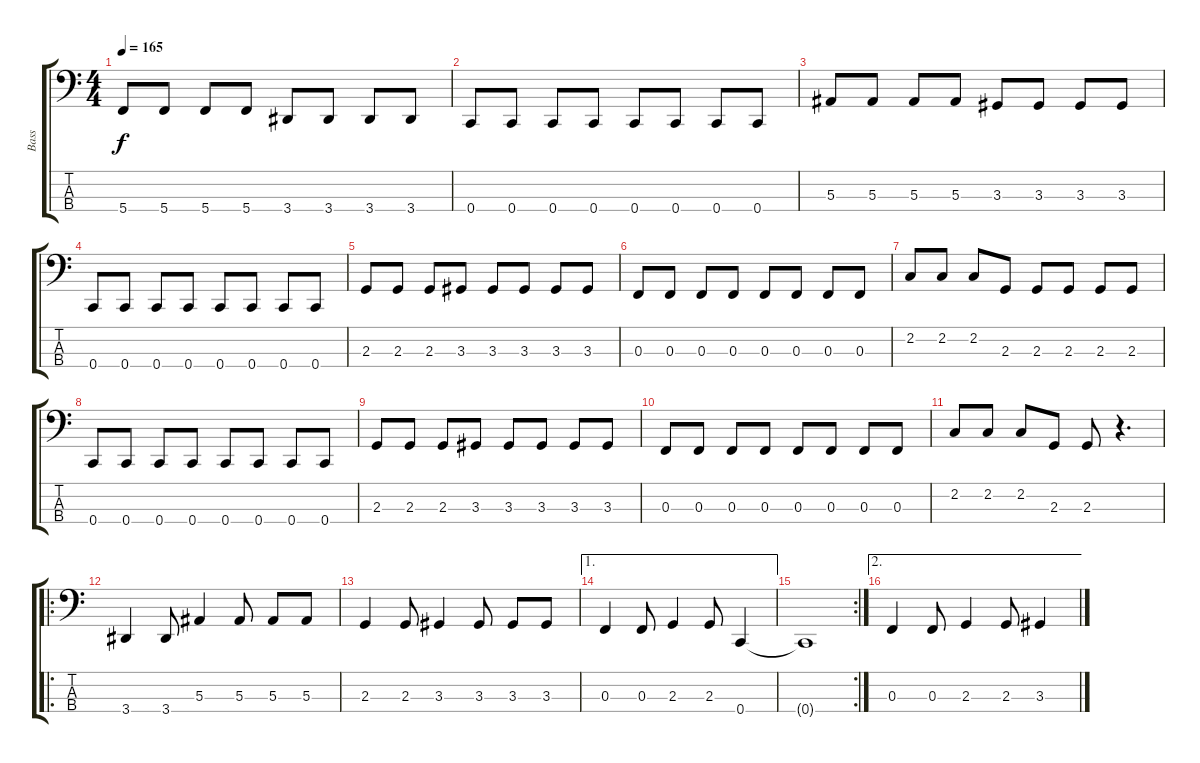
\track ("Bass" "Bass") {instrument electricbasspick}
\staff {score tabs}
\tuning (Eb2 Bb1 F1 C1) {hide}
\ts (4 4)
\tempo 165
\clef f4
\ks c
5.4.8{dy f} 5.4.8 5.4.8 5.4.8 3.4.8 3.4.8 3.4.8 3.4.8 |
0.4.8 0.4.8 0.4.8 0.4.8 0.4.8 0.4.8 0.4.8 0.4.8 |
5.3.8 5.3.8 5.3.8 5.3.8 3.3.8 3.3.8 3.3.8 3.3.8 |
0.4.8 0.4.8 0.4.8 0.4.8 0.4.8 0.4.8 0.4.8 0.4.8 |
2.3.8 2.3.8 2.3.8 3.3.8 3.3.8 3.3.8 3.3.8 3.3.8 |
0.3.8 0.3.8 0.3.8 0.3.8 0.3.8 0.3.8 0.3.8 0.3.8 |
2.2.8 2.2.8 2.2.8 2.3.8 2.3.8 2.3.8 2.3.8 2.3.8 |
0.4.8 0.4.8 0.4.8 0.4.8 0.4.8 0.4.8 0.4.8 0.4.8 |
2.3.8 2.3.8 2.3.8 3.3.8 3.3.8 3.3.8 3.3.8 3.3.8 |
0.3.8 0.3.8 0.3.8 0.3.8 0.3.8 0.3.8 0.3.8 0.3.8 |
2.2.8 2.2.8 2.2.8 2.3.8 2.3.8 r.4{d} |
\ro
3.4.4 3.4.8 5.3.4 5.3.8 5.3.8 5.3.8 |
2.3.4 2.3.8 3.3.4 3.3.8 3.3.8 3.3.8 |
\ae 1
0.3.4 0.3.8 2.3.4 2.3.8 0.4.4 |
\rc 2
0.4{t}.1 |
\ae 2
0.3.4 0.3.8 2.3.4 2.3.8 3.3.4
